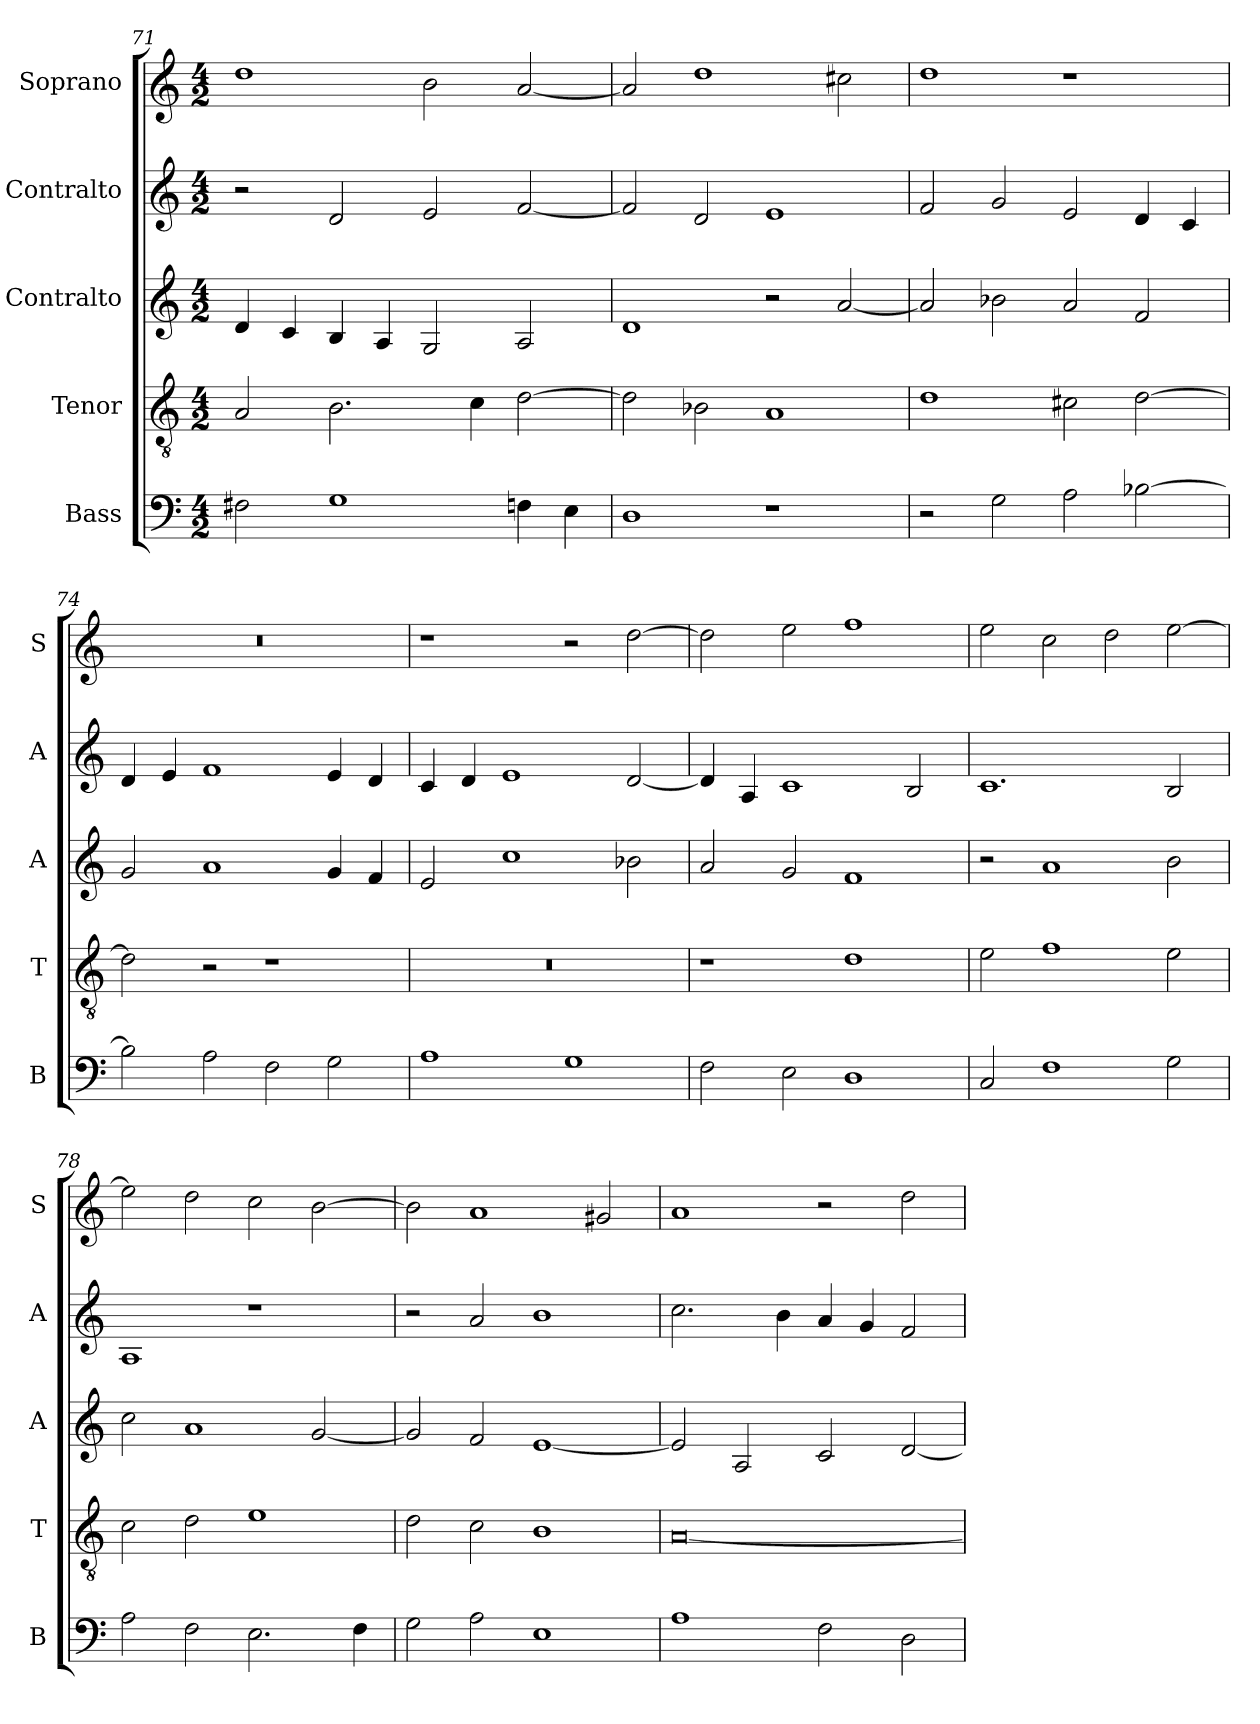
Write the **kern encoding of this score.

**kern	**kern	**kern	**kern	**kern
*part5	*part4	*part3	*part2	*part1
*staff5	*staff4	*staff3	*staff2	*staff1
*I"Bass	*I"Tenor	*I"Contralto	*I"Contralto	*I"Soprano
*I'B	*I'T	*I'A	*I'A	*I'S
*clefF4	*clefGv2	*clefG2	*clefG2	*clefG2
*k[]	*k[]	*k[]	*k[]	*k[]
*A:aeo	*A:aeo	*A:aeo	*A:aeo	*A:aeo
*M4/2	*M4/2	*M4/2	*M4/2	*M4/2
=71	=71	=71	=71	=71
2F#X	2A	4d	2r	1dd
.	.	4c	.	.
1G	2.B	4B	2d	.
.	.	4A	.	.
.	.	2G	2e	2b
.	4c	.	.	.
4Fn	[2d	2A	[2f	[2a
4E	.	.	.	.
=72	=72	=72	=72	=72
1D	2d]	1d	2f]	2a]
.	2B-X	.	2d	1dd
1r	1A	2r	1e	.
.	.	[2a	.	2cc#X
=73	=73	=73	=73	=73
2r	1d	2a]	2f	1dd
2G	.	2b-X	2g	.
2A	2c#X	2a	2e	1r
[2B-X	[2d	2f	4d	.
.	.	.	4c	.
=74	=74	=74	=74	=74
2B-]	2d]	2g	4d	0r
.	.	.	4e	.
2A	2r	1a	1f	.
2F	1r	.	.	.
2G	.	4g	4e	.
.	.	4f	4d	.
=75	=75	=75	=75	=75
1A	0r	2e	4c	1r
.	.	.	4d	.
.	.	1cc	1e	.
1G	.	.	.	2r
.	.	2b-X	[2d	[2dd
=76	=76	=76	=76	=76
2F	1r	2a	4d]	2dd]
.	.	.	4A	.
2E	.	2g	1c	2ee
1D	1d	1f	.	1ff
.	.	.	2B	.
=77	=77	=77	=77	=77
2C	2e	2r	1.c	2ee
1F	1f	1a	.	2cc
.	.	.	.	2dd
2G	2e	2b	2B	[2ee
=78	=78	=78	=78	=78
2A	2c	2cc	1A	2ee]
2F	2d	1a	.	2dd
2.E	1e	.	1r	2cc
.	.	[2g	.	[2b
4F	.	.	.	.
=79	=79	=79	=79	=79
2G	2d	2g]	2r	2b]
2A	2c	2f	2a	1a
1E	1B	[1e	1b	.
.	.	.	.	2g#X
=80	=80	=80	=80	=80
1A	[0A	2e]	2.cc	1a
.	.	2A	.	.
.	.	.	4b	.
2F	.	2c	4a	2r
.	.	.	4g	.
2D	.	[2d	2f	2dd
=	=	=	=	=
*-	*-	*-	*-	*-
